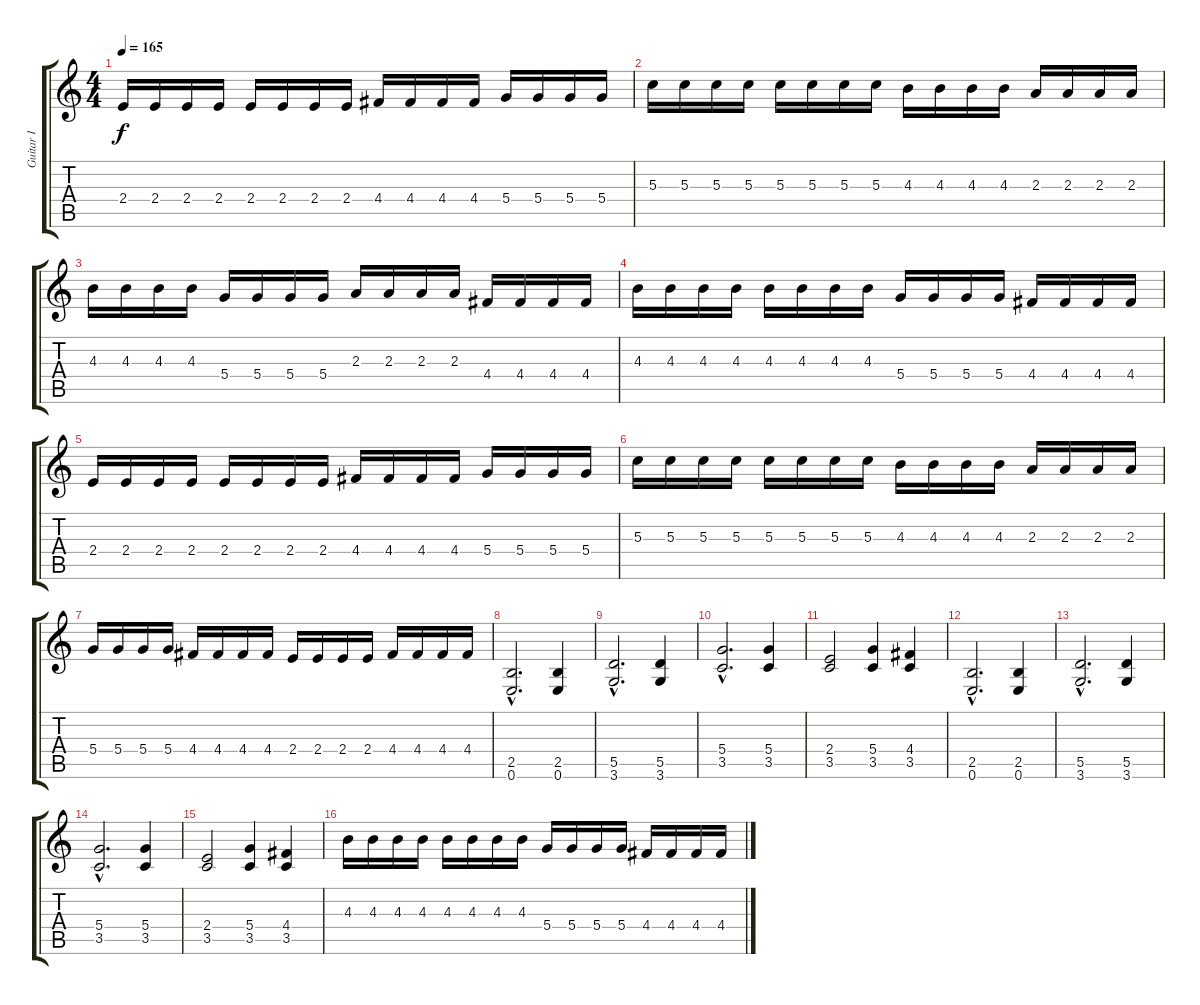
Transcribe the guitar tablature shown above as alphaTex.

\track ("Guitar I" "Guitar I") {instrument distortionguitar}
\staff {score tabs}
\tuning (E4 B3 G3 D3 A2 E2) {hide}
\ts (4 4)
\tempo 165
\clef g2
\ks c
2.4.16{dy f} 2.4.16 2.4.16 2.4.16 2.4.16 2.4.16 2.4.16 2.4.16 4.4.16 4.4.16 4.4.16 4.4.16 5.4.16 5.4.16 5.4.16 5.4.16 |
5.3.16 5.3.16 5.3.16 5.3.16 5.3.16 5.3.16 5.3.16 5.3.16 4.3.16 4.3.16 4.3.16 4.3.16 2.3.16 2.3.16 2.3.16 2.3.16 |
4.3.16 4.3.16 4.3.16 4.3.16 5.4.16 5.4.16 5.4.16 5.4.16 2.3.16 2.3.16 2.3.16 2.3.16 4.4.16 4.4.16 4.4.16 4.4.16 |
4.3.16 4.3.16 4.3.16 4.3.16 4.3.16 4.3.16 4.3.16 4.3.16 5.4.16 5.4.16 5.4.16 5.4.16 4.4.16 4.4.16 4.4.16 4.4.16 |
2.4.16 2.4.16 2.4.16 2.4.16 2.4.16 2.4.16 2.4.16 2.4.16 4.4.16 4.4.16 4.4.16 4.4.16 5.4.16 5.4.16 5.4.16 5.4.16 |
5.3.16 5.3.16 5.3.16 5.3.16 5.3.16 5.3.16 5.3.16 5.3.16 4.3.16 4.3.16 4.3.16 4.3.16 2.3.16 2.3.16 2.3.16 2.3.16 |
5.4.16 5.4.16 5.4.16 5.4.16 4.4.16 4.4.16 4.4.16 4.4.16 2.4.16 2.4.16 2.4.16 2.4.16 4.4.16 4.4.16 4.4.16 4.4.16 |
(2.5{hac} 0.6{hac}).2{d} (2.5 0.6).4 |
(5.5{hac} 3.6{hac}).2{d} (5.5 3.6).4 |
(5.4{hac} 3.5{hac}).2{d} (5.4 3.5).4 |
(2.4 3.5).2 (5.4 3.5).4 (4.4 3.5).4 |
(2.5{hac} 0.6{hac}).2{d} (2.5 0.6).4 |
(5.5{hac} 3.6{hac}).2{d} (5.5 3.6).4 |
(5.4{hac} 3.5{hac}).2{d} (5.4 3.5).4 |
(2.4 3.5).2 (5.4 3.5).4 (4.4 3.5).4 |
4.3.16 4.3.16 4.3.16 4.3.16 4.3.16 4.3.16 4.3.16 4.3.16 5.4.16 5.4.16 5.4.16 5.4.16 4.4.16 4.4.16 4.4.16 4.4.16
